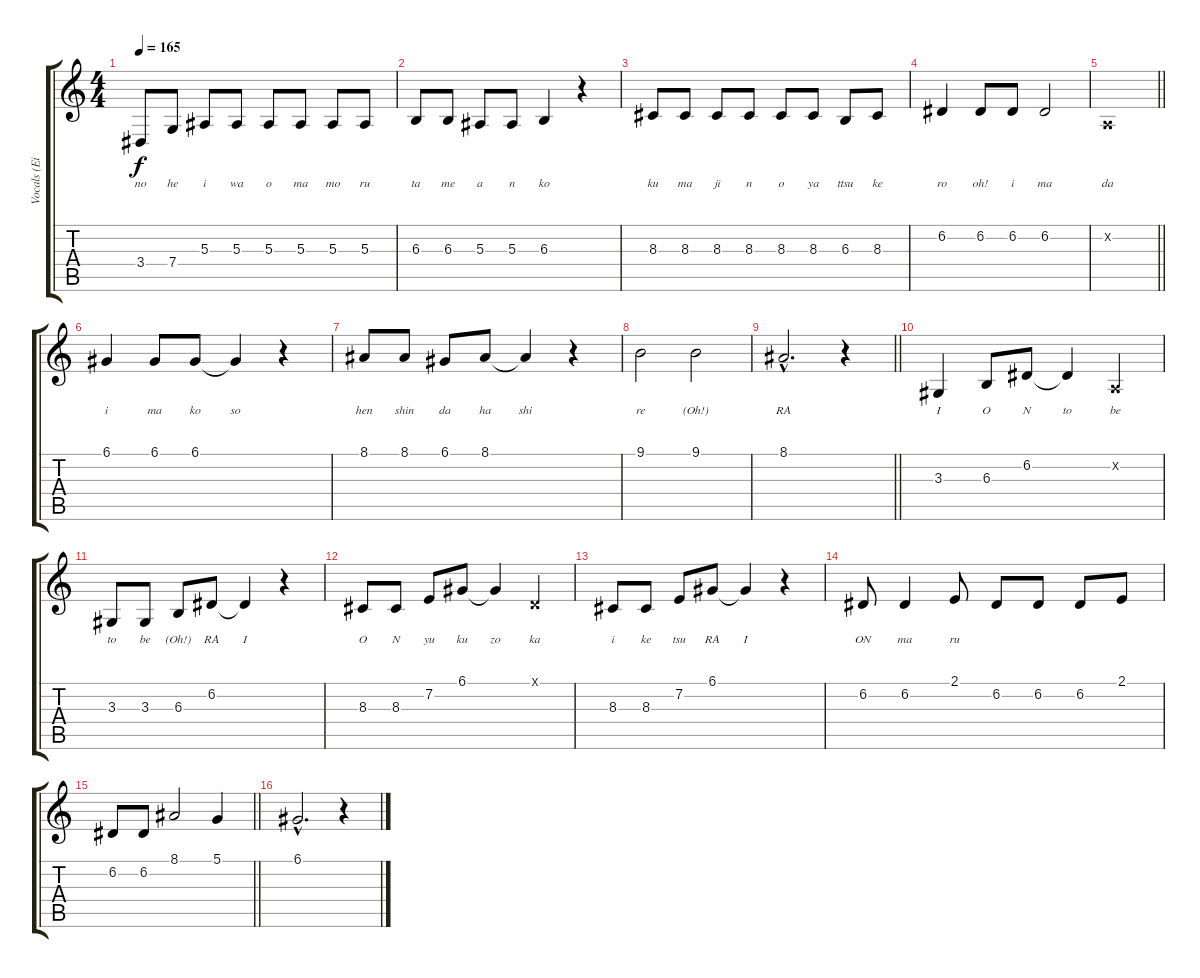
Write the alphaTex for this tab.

\track ("Vocals (Eizo)" "Vocals (Ei") {instrument flute}
\staff {score tabs}
\tuning (D4 A3 F3 C3 G2 D2) {hide}
\ts (4 4)
\tempo 165
\clef g2
\ks c
3.4.8{lyrics (0 "no") lyrics (1 "") lyrics (2 "") lyrics (3 "") lyrics (4 "") dy f} 7.4.8{lyrics (0 "he") lyrics (1 "") lyrics (2 "") lyrics (3 "") lyrics (4 "")} 5.3.8{lyrics (0 "i") lyrics (1 "") lyrics (2 "") lyrics (3 "") lyrics (4 "")} 5.3.8{lyrics (0 "wa") lyrics (1 "") lyrics (2 "") lyrics (3 "") lyrics (4 "")} 5.3.8{lyrics (0 "o") lyrics (1 "") lyrics (2 "") lyrics (3 "") lyrics (4 "")} 5.3.8{lyrics (0 "ma") lyrics (1 "") lyrics (2 "") lyrics (3 "") lyrics (4 "")} 5.3.8{lyrics (0 "mo") lyrics (1 "") lyrics (2 "") lyrics (3 "") lyrics (4 "")} 5.3.8{lyrics (0 "ru") lyrics (1 "") lyrics (2 "") lyrics (3 "") lyrics (4 "")} |
6.3.8{lyrics (0 "ta") lyrics (1 "") lyrics (2 "") lyrics (3 "") lyrics (4 "")} 6.3.8{lyrics (0 "me") lyrics (1 "") lyrics (2 "") lyrics (3 "") lyrics (4 "")} 5.3.8{lyrics (0 "a") lyrics (1 "") lyrics (2 "") lyrics (3 "") lyrics (4 "")} 5.3.8{lyrics (0 "n") lyrics (1 "") lyrics (2 "") lyrics (3 "") lyrics (4 "")} 6.3.4{lyrics (0 "ko") lyrics (1 "") lyrics (2 "") lyrics (3 "") lyrics (4 "")} r.4 |
8.3.8{lyrics (0 "ku") lyrics (1 "") lyrics (2 "") lyrics (3 "") lyrics (4 "")} 8.3.8{lyrics (0 "ma") lyrics (1 "") lyrics (2 "") lyrics (3 "") lyrics (4 "")} 8.3.8{lyrics (0 "ji") lyrics (1 "") lyrics (2 "") lyrics (3 "") lyrics (4 "")} 8.3.8{lyrics (0 "n") lyrics (1 "") lyrics (2 "") lyrics (3 "") lyrics (4 "")} 8.3.8{lyrics (0 "o") lyrics (1 "") lyrics (2 "") lyrics (3 "") lyrics (4 "")} 8.3.8{lyrics (0 "ya") lyrics (1 "") lyrics (2 "") lyrics (3 "") lyrics (4 "")} 6.3.8{lyrics (0 "ttsu") lyrics (1 "") lyrics (2 "") lyrics (3 "") lyrics (4 "")} 8.3.8{lyrics (0 "ke") lyrics (1 "") lyrics (2 "") lyrics (3 "") lyrics (4 "")} |
6.2.4{lyrics (0 "ro") lyrics (1 "") lyrics (2 "") lyrics (3 "") lyrics (4 "")} 6.2.8{lyrics (0 "oh!") lyrics (1 "") lyrics (2 "") lyrics (3 "") lyrics (4 "")} 6.2.8{lyrics (0 "i") lyrics (1 "") lyrics (2 "") lyrics (3 "") lyrics (4 "")} 6.2.2{lyrics (0 "ma") lyrics (1 "") lyrics (2 "") lyrics (3 "") lyrics (4 "")} |
\barLineRight lightlight
0.2{x}.1{lyrics (0 "da") lyrics (1 "") lyrics (2 "") lyrics (3 "") lyrics (4 "")} |
6.1.4{lyrics (0 "i") lyrics (1 "") lyrics (2 "") lyrics (3 "") lyrics (4 "")} 6.1.8{lyrics (0 "ma") lyrics (1 "") lyrics (2 "") lyrics (3 "") lyrics (4 "")} 6.1.8{lyrics (0 "ko") lyrics (1 "") lyrics (2 "") lyrics (3 "") lyrics (4 "")} 6.1{t}.4{lyrics (0 "so") lyrics (1 "") lyrics (2 "") lyrics (3 "") lyrics (4 "")} r.4 |
8.1.8{lyrics (0 "hen") lyrics (1 "") lyrics (2 "") lyrics (3 "") lyrics (4 "")} 8.1.8{lyrics (0 "shin") lyrics (1 "") lyrics (2 "") lyrics (3 "") lyrics (4 "")} 6.1.8{lyrics (0 "da") lyrics (1 "") lyrics (2 "") lyrics (3 "") lyrics (4 "")} 8.1.8{lyrics (0 "ha") lyrics (1 "") lyrics (2 "") lyrics (3 "") lyrics (4 "")} 8.1{t}.4{lyrics (0 "shi") lyrics (1 "") lyrics (2 "") lyrics (3 "") lyrics (4 "")} r.4 |
9.1.2{lyrics (0 "re") lyrics (1 "") lyrics (2 "") lyrics (3 "") lyrics (4 "")} 9.1.2{lyrics (0 "(Oh!)") lyrics (1 "") lyrics (2 "") lyrics (3 "") lyrics (4 "")} |
\barLineRight lightlight
8.1{hac}.2{d lyrics (0 "RA") lyrics (1 "") lyrics (2 "") lyrics (3 "") lyrics (4 "")} r.4 |
3.3.4{lyrics (0 "I") lyrics (1 "") lyrics (2 "") lyrics (3 "") lyrics (4 "")} 6.3.8{lyrics (0 "O") lyrics (1 "") lyrics (2 "") lyrics (3 "") lyrics (4 "")} 6.2.8{lyrics (0 "N") lyrics (1 "") lyrics (2 "") lyrics (3 "") lyrics (4 "")} 6.2{t}.4{lyrics (0 "to") lyrics (1 "") lyrics (2 "") lyrics (3 "") lyrics (4 "")} 0.2{x}.4{lyrics (0 "be") lyrics (1 "") lyrics (2 "") lyrics (3 "") lyrics (4 "")} |
3.3.8{lyrics (0 "to") lyrics (1 "") lyrics (2 "") lyrics (3 "") lyrics (4 "")} 3.3.8{lyrics (0 "be") lyrics (1 "") lyrics (2 "") lyrics (3 "") lyrics (4 "")} 6.3.8{lyrics (0 "(Oh!)") lyrics (1 "") lyrics (2 "") lyrics (3 "") lyrics (4 "")} 6.2.8{lyrics (0 "RA") lyrics (1 "") lyrics (2 "") lyrics (3 "") lyrics (4 "")} 6.2{t}.4{lyrics (0 "I") lyrics (1 "") lyrics (2 "") lyrics (3 "") lyrics (4 "")} r.4 |
8.3.8{lyrics (0 "O") lyrics (1 "") lyrics (2 "") lyrics (3 "") lyrics (4 "")} 8.3.8{lyrics (0 "N") lyrics (1 "") lyrics (2 "") lyrics (3 "") lyrics (4 "")} 7.2.8{lyrics (0 "yu") lyrics (1 "") lyrics (2 "") lyrics (3 "") lyrics (4 "")} 6.1.8{lyrics (0 "ku") lyrics (1 "") lyrics (2 "") lyrics (3 "") lyrics (4 "")} 6.1{t}.4{lyrics (0 "zo") lyrics (1 "") lyrics (2 "") lyrics (3 "") lyrics (4 "")} 0.1{x}.4{lyrics (0 "ka") lyrics (1 "") lyrics (2 "") lyrics (3 "") lyrics (4 "")} |
8.3.8{lyrics (0 "i") lyrics (1 "") lyrics (2 "") lyrics (3 "") lyrics (4 "")} 8.3.8{lyrics (0 "ke") lyrics (1 "") lyrics (2 "") lyrics (3 "") lyrics (4 "")} 7.2.8{lyrics (0 "tsu") lyrics (1 "") lyrics (2 "") lyrics (3 "") lyrics (4 "")} 6.1.8{lyrics (0 "RA") lyrics (1 "") lyrics (2 "") lyrics (3 "") lyrics (4 "")} 6.1{t}.4{lyrics (0 "I") lyrics (1 "") lyrics (2 "") lyrics (3 "") lyrics (4 "")} r.4 |
6.2.8{lyrics (0 "ON") lyrics (1 "") lyrics (2 "") lyrics (3 "") lyrics (4 "")} 6.2.4{lyrics (0 "ma") lyrics (1 "") lyrics (2 "") lyrics (3 "") lyrics (4 "")} 2.1.8{lyrics (0 "ru") lyrics (1 "") lyrics (2 "") lyrics (3 "") lyrics (4 "")} 6.2.8 6.2.8 6.2.8 2.1.8 |
\barLineRight lightlight
6.2.8 6.2.8 8.1.2 5.1.4 |
6.1{hac}.2{d} r.4
